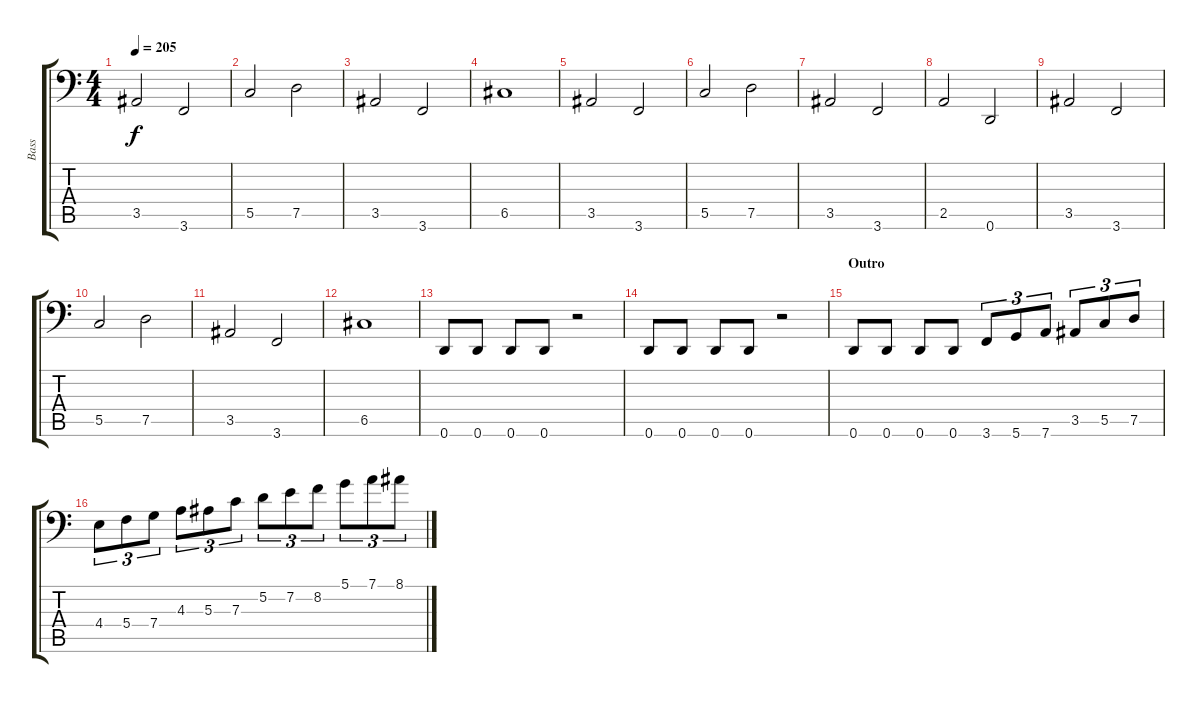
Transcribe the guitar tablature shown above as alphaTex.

\track ("Bass" "Bass") {instrument electricbasspick}
\staff {score tabs}
\tuning (D3 A2 F2 C2 G1 D1) {hide}
\ts (4 4)
\tempo 205
\clef f4
\ks c
3.5.2{dy f} 3.6.2 |
5.5.2 7.5.2 |
3.5.2 3.6.2 |
6.5.1 |
3.5.2 3.6.2 |
5.5.2 7.5.2 |
3.5.2 3.6.2 |
2.5.2 0.6.2 |
3.5.2 3.6.2 |
5.5.2 7.5.2 |
3.5.2 3.6.2 |
6.5.1 |
0.6.8 0.6.8 0.6.8 0.6.8 r.2 |
0.6.8 0.6.8 0.6.8 0.6.8 r.2 |
\section ("" "Outro")
0.6.8 0.6.8 0.6.8 0.6.8 3.6.8{tu (3 2)} 5.6.8{tu (3 2)} 7.6.8{tu (3 2)} 3.5.8{tu (3 2)} 5.5.8{tu (3 2)} 7.5.8{tu (3 2)} |
4.4.8{tu (3 2)} 5.4.8{tu (3 2)} 7.4.8{tu (3 2)} 4.3.8{tu (3 2)} 5.3.8{tu (3 2)} 7.3.8{tu (3 2)} 5.2.8{tu (3 2)} 7.2.8{tu (3 2)} 8.2.8{tu (3 2)} 5.1.8{tu (3 2)} 7.1.8{tu (3 2)} 8.1.8{tu (3 2)}
